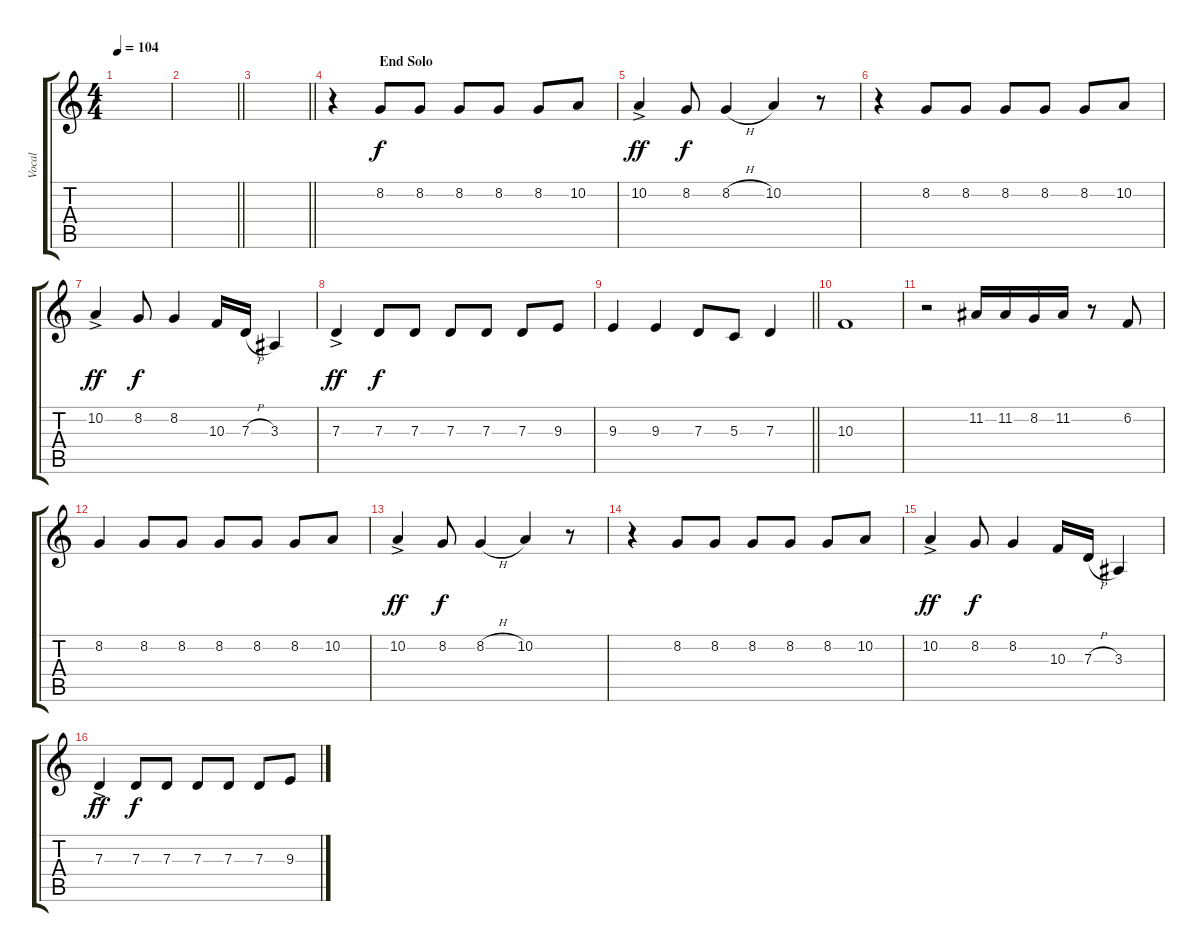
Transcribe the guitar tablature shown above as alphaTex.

\track ("Vocal" "Vocal") {instrument altosax}
\staff {score tabs}
\tuning (E4 B3 G3 D3 A2 E2) {hide}
\ts (4 4)
\tempo 104
\clef g2
\ks c
|
\barLineRight lightlight
|
\section ("" "                                   End Solo")
\barLineRight lightlight
|
r.4 8.2.8 8.2.8 8.2.8 8.2.8 8.2.8 10.2.8 |
10.2{ac}.4{dy ff} 8.2.8{dy f} 8.2{h}.4 10.2.4 r.8 |
r.4 8.2.8 8.2.8 8.2.8 8.2.8 8.2.8 10.2.8 |
10.2{ac}.4{dy ff} 8.2.8{dy f} 8.2.4 10.3.16 7.3{h}.16 3.3.4 |
7.3{ac}.4{dy ff} 7.3.8{dy f} 7.3.8 7.3.8 7.3.8 7.3.8 9.3.8 |
\barLineRight lightlight
9.3.4 9.3.4 7.3.8 5.3.8 7.3.4 |
10.3.1 |
r.2 11.2.16 11.2.16 8.2.16 11.2.16 r.8 6.2.8 |
8.2.4 8.2.8 8.2.8 8.2.8 8.2.8 8.2.8 10.2.8 |
10.2{ac}.4{dy ff} 8.2.8{dy f} 8.2{h}.4 10.2.4 r.8 |
r.4 8.2.8 8.2.8 8.2.8 8.2.8 8.2.8 10.2.8 |
10.2{ac}.4{dy ff} 8.2.8{dy f} 8.2.4 10.3.16 7.3{h}.16 3.3.4 |
7.3{ac}.4{dy ff} 7.3.8{dy f} 7.3.8 7.3.8 7.3.8 7.3.8 9.3.8
